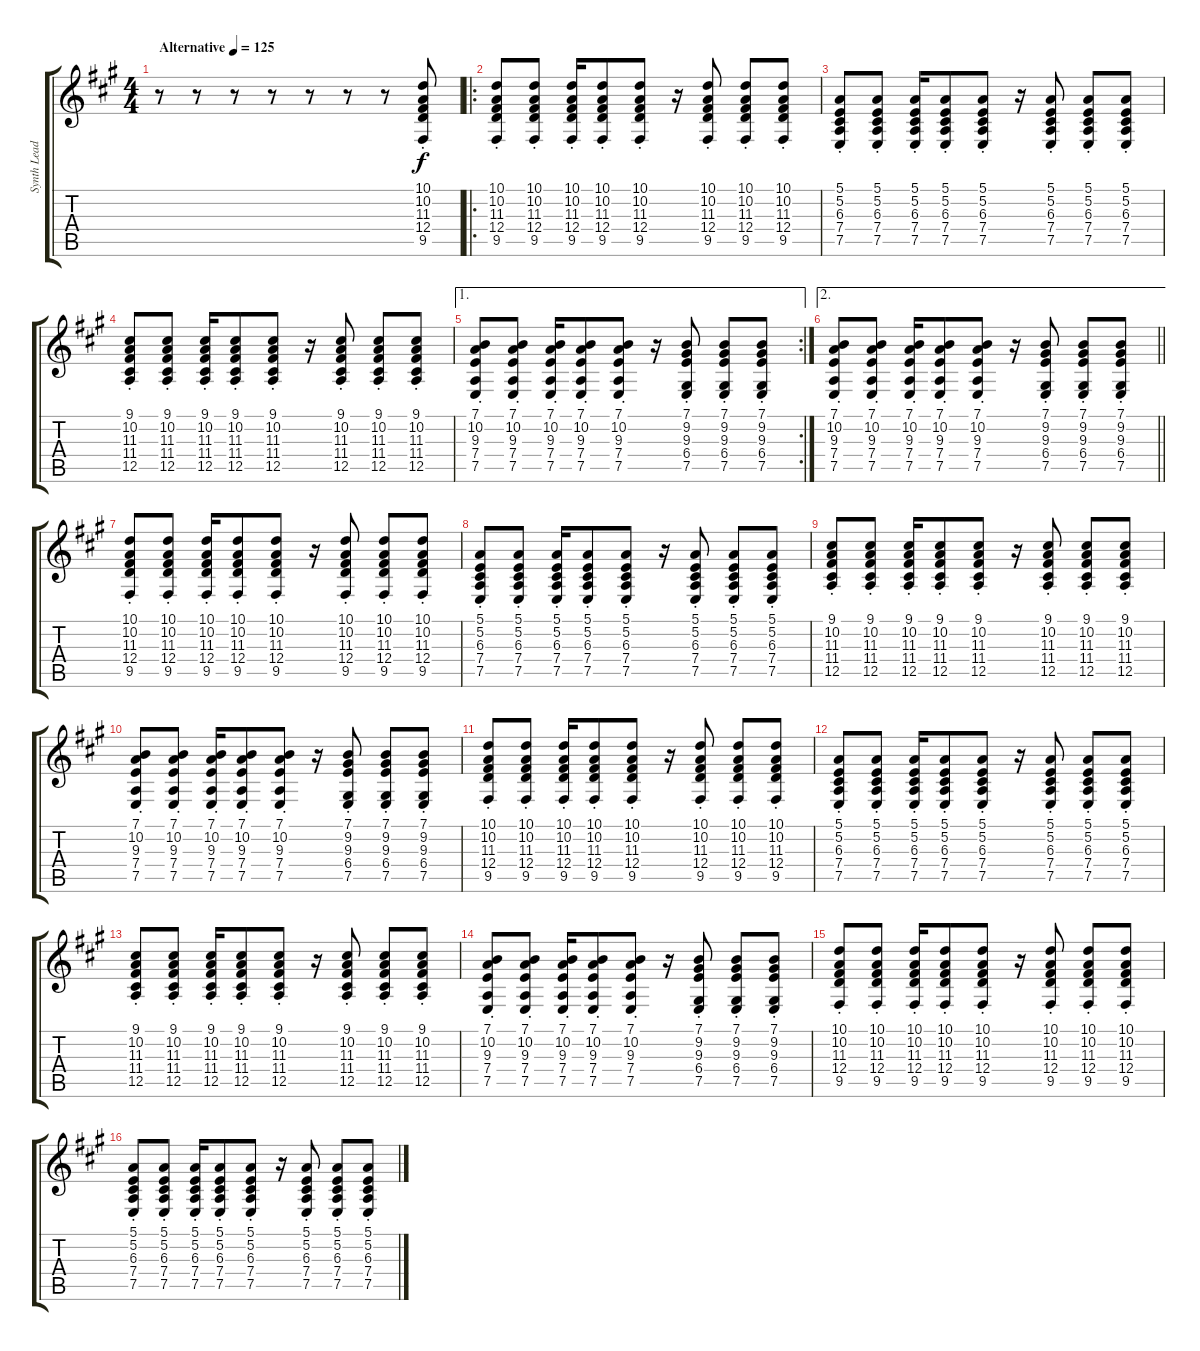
\track ("Synth Lead" "Synth Lead") {instrument lead1square}
\staff {score tabs}
\tuning (E4 B3 G3 D3 A2 E2) {hide}
\ts (4 4)
\tempo (125 "Alternative")
\clef g2
\ks a
r.8{dy f instrument lead1square} r.8 r.8 r.8 r.8 r.8 r.8 (10.1{st} 10.2{st} 11.3{st} 12.4{st} 9.5{st}).8 |
\ro
(10.1{st} 10.2{st} 11.3{st} 12.4{st} 9.5{st}).8 (10.1{st} 10.2{st} 11.3{st} 12.4{st} 9.5{st}).8 (10.1{st} 10.2{st} 11.3{st} 12.4{st} 9.5{st}).16 (10.1{st} 10.2{st} 11.3{st} 12.4{st} 9.5{st}).8 (10.1{st} 10.2{st} 11.3{st} 12.4{st} 9.5{st}).8 r.16 (10.1{st} 10.2{st} 11.3{st} 12.4{st} 9.5{st}).8 (10.1{st} 10.2{st} 11.3{st} 12.4{st} 9.5{st}).8 (10.1{st} 10.2{st} 11.3{st} 12.4{st} 9.5{st}).8 |
(5.1{st} 5.2{st} 6.3{st} 7.4{st} 7.5{st}).8 (5.1{st} 5.2{st} 6.3{st} 7.4{st} 7.5{st}).8 (5.1{st} 5.2{st} 6.3{st} 7.4{st} 7.5{st}).16 (5.1{st} 5.2{st} 6.3{st} 7.4{st} 7.5{st}).8 (5.1{st} 5.2{st} 6.3{st} 7.4{st} 7.5{st}).8 r.16 (5.1{st} 5.2{st} 6.3{st} 7.4{st} 7.5{st}).8 (5.1{st} 5.2{st} 6.3{st} 7.4{st} 7.5{st}).8 (5.1{st} 5.2{st} 6.3{st} 7.4{st} 7.5{st}).8 |
(9.1{st} 10.2{st} 11.3{st} 11.4{st} 12.5{st}).8 (9.1{st} 10.2{st} 11.3{st} 11.4{st} 12.5{st}).8 (9.1{st} 10.2{st} 11.3{st} 11.4{st} 12.5{st}).16 (9.1{st} 10.2{st} 11.3{st} 11.4{st} 12.5{st}).8 (9.1{st} 10.2{st} 11.3{st} 11.4{st} 12.5{st}).8 r.16 (9.1{st} 10.2{st} 11.3{st} 11.4{st} 12.5{st}).8 (9.1{st} 10.2{st} 11.3{st} 11.4{st} 12.5{st}).8 (9.1{st} 10.2{st} 11.3{st} 11.4{st} 12.5{st}).8 |
\ae 1
\rc 2
(7.1{st} 10.2{st} 9.3{st} 7.4{st} 7.5{st}).8 (7.1{st} 10.2{st} 9.3{st} 7.4{st} 7.5{st}).8 (7.1{st} 10.2{st} 9.3{st} 7.4{st} 7.5{st}).16 (7.1{st} 10.2{st} 9.3{st} 7.4{st} 7.5{st}).8 (7.1{st} 10.2{st} 9.3{st} 7.4{st} 7.5{st}).8 r.16 (7.1{st} 9.2{st} 9.3{st} 6.4{st} 7.5{st}).8 (7.1{st} 9.2{st} 9.3{st} 6.4{st} 7.5{st}).8 (7.1{st} 9.2{st} 9.3{st} 6.4{st} 7.5{st}).8 |
\ae 2
\barLineRight lightlight
(7.1{st} 10.2{st} 9.3{st} 7.4{st} 7.5{st}).8 (7.1{st} 10.2{st} 9.3{st} 7.4{st} 7.5{st}).8 (7.1{st} 10.2{st} 9.3{st} 7.4{st} 7.5{st}).16 (7.1{st} 10.2{st} 9.3{st} 7.4{st} 7.5{st}).8 (7.1{st} 10.2{st} 9.3{st} 7.4{st} 7.5{st}).8 r.16 (7.1{st} 9.2{st} 9.3{st} 6.4{st} 7.5{st}).8 (7.1{st} 9.2{st} 9.3{st} 6.4{st} 7.5{st}).8 (7.1{st} 9.2{st} 9.3{st} 6.4{st} 7.5{st}).8 |
(10.1{st} 10.2{st} 11.3{st} 12.4{st} 9.5{st}).8 (10.1{st} 10.2{st} 11.3{st} 12.4{st} 9.5{st}).8 (10.1{st} 10.2{st} 11.3{st} 12.4{st} 9.5{st}).16 (10.1{st} 10.2{st} 11.3{st} 12.4{st} 9.5{st}).8 (10.1{st} 10.2{st} 11.3{st} 12.4{st} 9.5{st}).8 r.16 (10.1{st} 10.2{st} 11.3{st} 12.4{st} 9.5{st}).8 (10.1{st} 10.2{st} 11.3{st} 12.4{st} 9.5{st}).8 (10.1{st} 10.2{st} 11.3{st} 12.4{st} 9.5{st}).8 |
(5.1{st} 5.2{st} 6.3{st} 7.4{st} 7.5{st}).8 (5.1{st} 5.2{st} 6.3{st} 7.4{st} 7.5{st}).8 (5.1{st} 5.2{st} 6.3{st} 7.4{st} 7.5{st}).16 (5.1{st} 5.2{st} 6.3{st} 7.4{st} 7.5{st}).8 (5.1{st} 5.2{st} 6.3{st} 7.4{st} 7.5{st}).8 r.16 (5.1{st} 5.2{st} 6.3{st} 7.4{st} 7.5{st}).8 (5.1{st} 5.2{st} 6.3{st} 7.4{st} 7.5{st}).8 (5.1{st} 5.2{st} 6.3{st} 7.4{st} 7.5{st}).8 |
(9.1{st} 10.2{st} 11.3{st} 11.4{st} 12.5{st}).8 (9.1{st} 10.2{st} 11.3{st} 11.4{st} 12.5{st}).8 (9.1{st} 10.2{st} 11.3{st} 11.4{st} 12.5{st}).16 (9.1{st} 10.2{st} 11.3{st} 11.4{st} 12.5{st}).8 (9.1{st} 10.2{st} 11.3{st} 11.4{st} 12.5{st}).8 r.16 (9.1{st} 10.2{st} 11.3{st} 11.4{st} 12.5{st}).8 (9.1{st} 10.2{st} 11.3{st} 11.4{st} 12.5{st}).8 (9.1{st} 10.2{st} 11.3{st} 11.4{st} 12.5{st}).8 |
(7.1{st} 10.2{st} 9.3{st} 7.4{st} 7.5{st}).8 (7.1{st} 10.2{st} 9.3{st} 7.4{st} 7.5{st}).8 (7.1{st} 10.2{st} 9.3{st} 7.4{st} 7.5{st}).16 (7.1{st} 10.2{st} 9.3{st} 7.4{st} 7.5{st}).8 (7.1{st} 10.2{st} 9.3{st} 7.4{st} 7.5{st}).8 r.16 (7.1{st} 9.2{st} 9.3{st} 6.4{st} 7.5{st}).8 (7.1{st} 9.2{st} 9.3{st} 6.4{st} 7.5{st}).8 (7.1{st} 9.2{st} 9.3{st} 6.4{st} 7.5{st}).8 |
(10.1{st} 10.2{st} 11.3{st} 12.4{st} 9.5{st}).8 (10.1{st} 10.2{st} 11.3{st} 12.4{st} 9.5{st}).8 (10.1{st} 10.2{st} 11.3{st} 12.4{st} 9.5{st}).16 (10.1{st} 10.2{st} 11.3{st} 12.4{st} 9.5{st}).8 (10.1{st} 10.2{st} 11.3{st} 12.4{st} 9.5{st}).8 r.16 (10.1{st} 10.2{st} 11.3{st} 12.4{st} 9.5{st}).8 (10.1{st} 10.2{st} 11.3{st} 12.4{st} 9.5{st}).8 (10.1{st} 10.2{st} 11.3{st} 12.4{st} 9.5{st}).8 |
(5.1{st} 5.2{st} 6.3{st} 7.4{st} 7.5{st}).8 (5.1{st} 5.2{st} 6.3{st} 7.4{st} 7.5{st}).8 (5.1{st} 5.2{st} 6.3{st} 7.4{st} 7.5{st}).16 (5.1{st} 5.2{st} 6.3{st} 7.4{st} 7.5{st}).8 (5.1{st} 5.2{st} 6.3{st} 7.4{st} 7.5{st}).8 r.16 (5.1{st} 5.2{st} 6.3{st} 7.4{st} 7.5{st}).8 (5.1{st} 5.2{st} 6.3{st} 7.4{st} 7.5{st}).8 (5.1{st} 5.2{st} 6.3{st} 7.4{st} 7.5{st}).8 |
(9.1{st} 10.2{st} 11.3{st} 11.4{st} 12.5{st}).8 (9.1{st} 10.2{st} 11.3{st} 11.4{st} 12.5{st}).8 (9.1{st} 10.2{st} 11.3{st} 11.4{st} 12.5{st}).16 (9.1{st} 10.2{st} 11.3{st} 11.4{st} 12.5{st}).8 (9.1{st} 10.2{st} 11.3{st} 11.4{st} 12.5{st}).8 r.16 (9.1{st} 10.2{st} 11.3{st} 11.4{st} 12.5{st}).8 (9.1{st} 10.2{st} 11.3{st} 11.4{st} 12.5{st}).8 (9.1{st} 10.2{st} 11.3{st} 11.4{st} 12.5{st}).8 |
(7.1{st} 10.2{st} 9.3{st} 7.4{st} 7.5{st}).8 (7.1{st} 10.2{st} 9.3{st} 7.4{st} 7.5{st}).8 (7.1{st} 10.2{st} 9.3{st} 7.4{st} 7.5{st}).16 (7.1{st} 10.2{st} 9.3{st} 7.4{st} 7.5{st}).8 (7.1{st} 10.2{st} 9.3{st} 7.4{st} 7.5{st}).8 r.16 (7.1{st} 9.2{st} 9.3{st} 6.4{st} 7.5{st}).8 (7.1{st} 9.2{st} 9.3{st} 6.4{st} 7.5{st}).8 (7.1{st} 9.2{st} 9.3{st} 6.4{st} 7.5{st}).8 |
(10.1{st} 10.2{st} 11.3{st} 12.4{st} 9.5{st}).8 (10.1{st} 10.2{st} 11.3{st} 12.4{st} 9.5{st}).8 (10.1{st} 10.2{st} 11.3{st} 12.4{st} 9.5{st}).16 (10.1{st} 10.2{st} 11.3{st} 12.4{st} 9.5{st}).8 (10.1{st} 10.2{st} 11.3{st} 12.4{st} 9.5{st}).8 r.16 (10.1{st} 10.2{st} 11.3{st} 12.4{st} 9.5{st}).8 (10.1{st} 10.2{st} 11.3{st} 12.4{st} 9.5{st}).8 (10.1{st} 10.2{st} 11.3{st} 12.4{st} 9.5{st}).8 |
(5.1{st} 5.2{st} 6.3{st} 7.4{st} 7.5{st}).8 (5.1{st} 5.2{st} 6.3{st} 7.4{st} 7.5{st}).8 (5.1{st} 5.2{st} 6.3{st} 7.4{st} 7.5{st}).16 (5.1{st} 5.2{st} 6.3{st} 7.4{st} 7.5{st}).8 (5.1{st} 5.2{st} 6.3{st} 7.4{st} 7.5{st}).8 r.16 (5.1{st} 5.2{st} 6.3{st} 7.4{st} 7.5{st}).8 (5.1{st} 5.2{st} 6.3{st} 7.4{st} 7.5{st}).8 (5.1{st} 5.2{st} 6.3{st} 7.4{st} 7.5{st}).8
